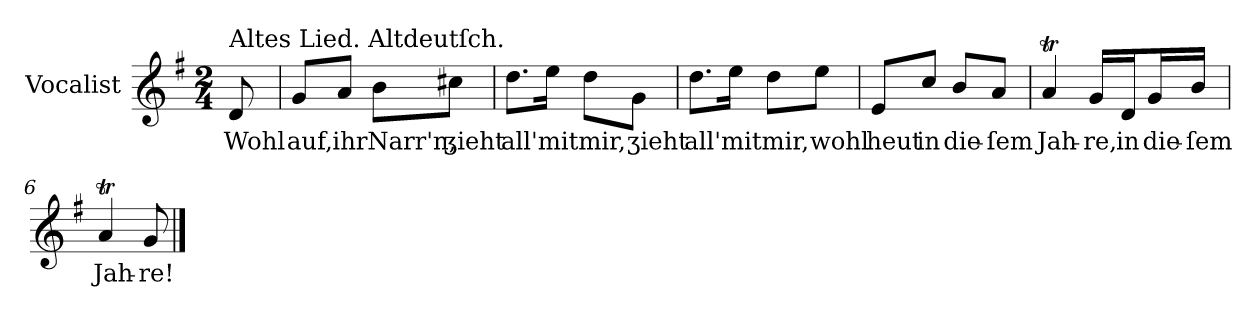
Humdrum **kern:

**kern	**text
*part1	*part1
*staff1	*staff1
*I"Vocalist	*
*k[f#]	*
*G:	*
*M2/4	*
=	=
!LO:TX:a:t=Altes Lied. Altdeutſch.	!
8d	Wohl
=1	=1
8gL	auf,
8aJ	ihr
8bL	Narr'n,
8cc#XJ	ʒieht
=2	=2
8.ddL	all'
16eeJk	mit
8ddL	mir,
8gJ	ʒieht
=3	=3
8.ddL	all'
16eeJk	mit
8ddL	mir,
8eeJ	wohl
=4	=4
8eL	heut
8ccJ	in
8b/L	die-
8aJ	-ſem
=5	=5
4aT	Jah-
16gLL	-re,
16dJ	in
16gL	die-
16b/JJ	-ſem
=6	=6
4aT	Jah-
8g	-re!
==	==
*-	*-
